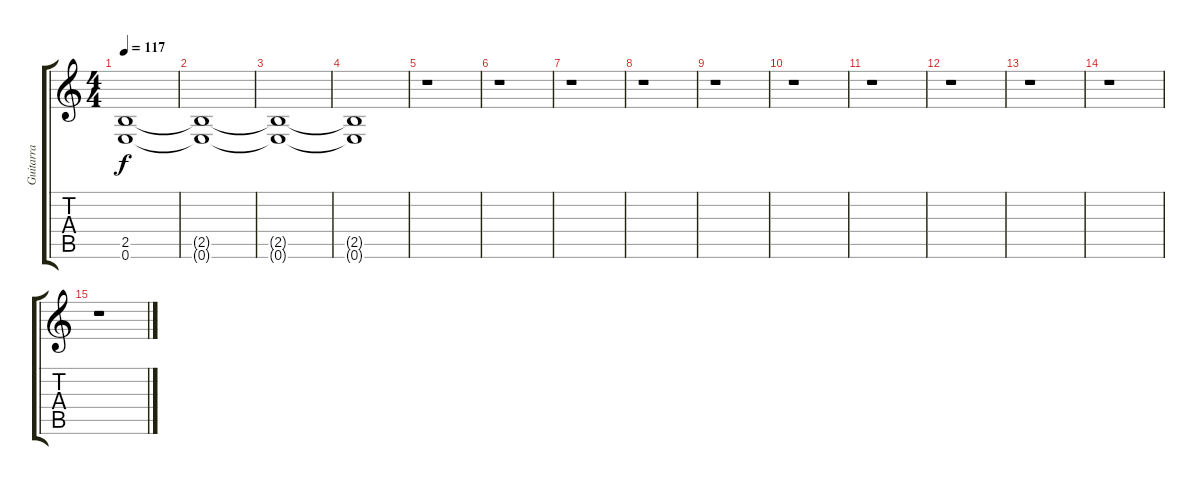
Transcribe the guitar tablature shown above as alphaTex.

\track ("Guitarra" "Guitarra") {instrument distortionguitar}
\staff {score tabs}
\tuning (E4 B3 G3 D3 A2 E2) {hide}
\ts (4 4)
\tempo 117
\clef g2
\ks c
(2.5 0.6).1{dy f volume 0} |
(2.5{t} 0.6{t}).1 |
(2.5{t} 0.6{t}).1 |
(2.5{t} 0.6{t}).1 |
r.1 |
r.1 |
r.1 |
r.1 |
r.1 |
r.1 |
r.1 |
r.1 |
r.1 |
r.1 |
r.1
